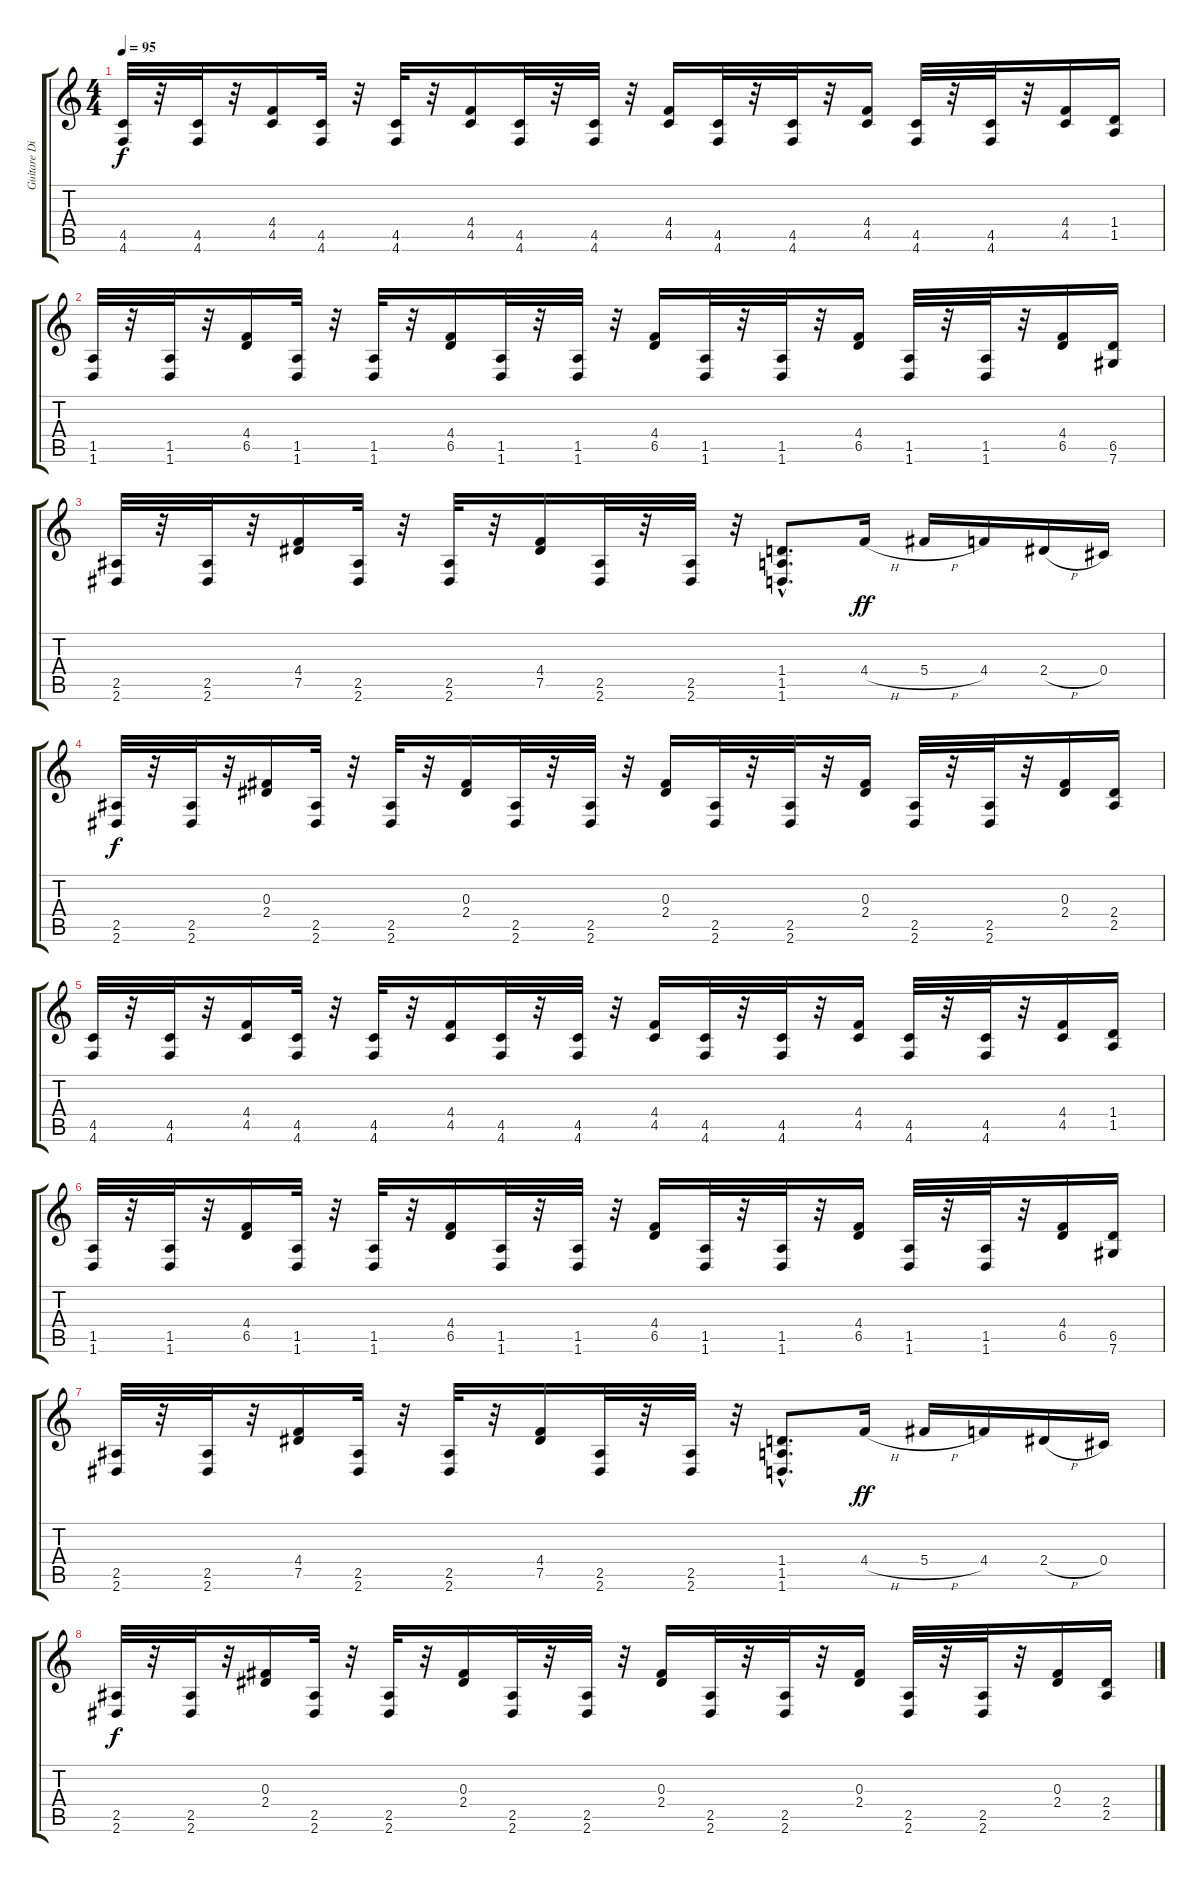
\track ("Guitare Distortion 1" "Guitare Di") {instrument distortionguitar}
\staff {score tabs}
\tuning (Eb4 Bb3 Gb3 Db3 Ab2 Db2) {hide}
\ts (4 4)
\tempo 95
\clef g2
\ks c
(4.5 4.6).32{dy f} r.32 (4.5 4.6).32 r.32 (4.4 4.5).16 (4.5 4.6).32 r.32 (4.5 4.6).32 r.32 (4.4 4.5).16 (4.5 4.6).32 r.32 (4.5 4.6).32 r.32 (4.4 4.5).16 (4.5 4.6).32 r.32 (4.5 4.6).32 r.32 (4.4 4.5).16 (4.5 4.6).32 r.32 (4.5 4.6).32 r.32 (4.4 4.5).16 (1.4 1.5).16 |
(1.5 1.6).32 r.32 (1.5 1.6).32 r.32 (4.4 6.5).16 (1.5 1.6).32 r.32 (1.5 1.6).32 r.32 (4.4 6.5).16 (1.5 1.6).32 r.32 (1.5 1.6).32 r.32 (4.4 6.5).16 (1.5 1.6).32 r.32 (1.5 1.6).32 r.32 (4.4 6.5).16 (1.5 1.6).32 r.32 (1.5 1.6).32 r.32 (4.4 6.5).16 (6.5 7.6).16 |
(2.5 2.6).32 r.32 (2.5 2.6).32 r.32 (4.4 7.5).16 (2.5 2.6).32 r.32 (2.5 2.6).32 r.32 (4.4 7.5).16 (2.5 2.6).32 r.32 (2.5 2.6).32 r.32 (1.4{hac} 1.5{hac} 1.6{hac}).8{d} 4.4{h}.16{dy ff} 5.4{h}.16 4.4.16 2.4{h}.16 0.4.16 |
(2.5 2.6).32{dy f} r.32 (2.5 2.6).32 r.32 (0.3 2.4).16 (2.5 2.6).32 r.32 (2.5 2.6).32 r.32 (0.3 2.4).16 (2.5 2.6).32 r.32 (2.5 2.6).32 r.32 (0.3 2.4).16 (2.5 2.6).32 r.32 (2.5 2.6).32 r.32 (0.3 2.4).16 (2.5 2.6).32 r.32 (2.5 2.6).32 r.32 (0.3 2.4).16 (2.4 2.5).16 |
(4.5 4.6).32 r.32 (4.5 4.6).32 r.32 (4.4 4.5).16 (4.5 4.6).32 r.32 (4.5 4.6).32 r.32 (4.4 4.5).16 (4.5 4.6).32 r.32 (4.5 4.6).32 r.32 (4.4 4.5).16 (4.5 4.6).32 r.32 (4.5 4.6).32 r.32 (4.4 4.5).16 (4.5 4.6).32 r.32 (4.5 4.6).32 r.32 (4.4 4.5).16 (1.4 1.5).16 |
(1.5 1.6).32 r.32 (1.5 1.6).32 r.32 (4.4 6.5).16 (1.5 1.6).32 r.32 (1.5 1.6).32 r.32 (4.4 6.5).16 (1.5 1.6).32 r.32 (1.5 1.6).32 r.32 (4.4 6.5).16 (1.5 1.6).32 r.32 (1.5 1.6).32 r.32 (4.4 6.5).16 (1.5 1.6).32 r.32 (1.5 1.6).32 r.32 (4.4 6.5).16 (6.5 7.6).16 |
(2.5 2.6).32 r.32 (2.5 2.6).32 r.32 (4.4 7.5).16 (2.5 2.6).32 r.32 (2.5 2.6).32 r.32 (4.4 7.5).16 (2.5 2.6).32 r.32 (2.5 2.6).32 r.32 (1.4{hac} 1.5{hac} 1.6{hac}).8{d} 4.4{h}.16{dy ff} 5.4{h}.16 4.4.16 2.4{h}.16 0.4.16 |
(2.5 2.6).32{dy f} r.32 (2.5 2.6).32 r.32 (0.3 2.4).16 (2.5 2.6).32 r.32 (2.5 2.6).32 r.32 (0.3 2.4).16 (2.5 2.6).32 r.32 (2.5 2.6).32 r.32 (0.3 2.4).16 (2.5 2.6).32 r.32 (2.5 2.6).32 r.32 (0.3 2.4).16 (2.5 2.6).32 r.32 (2.5 2.6).32 r.32 (0.3 2.4).16 (2.4 2.5).16
